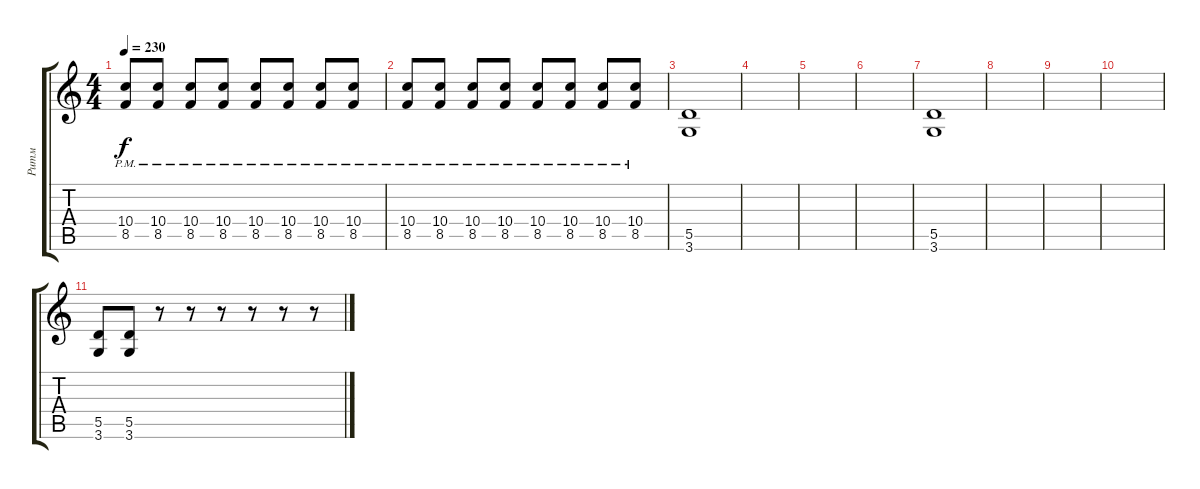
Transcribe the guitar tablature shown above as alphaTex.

\track ("Ритм" "Ритм") {instrument distortionguitar}
\staff {score tabs}
\tuning (E4 B3 G3 D3 A2 E2) {hide}
\ts (4 4)
\tempo 230
\clef g2
\ks c
(10.4{pm} 8.5{pm}).8{dy f} (10.4{pm} 8.5{pm}).8 (10.4{pm} 8.5{pm}).8 (10.4{pm} 8.5{pm}).8 (10.4{pm} 8.5{pm}).8 (10.4{pm} 8.5{pm}).8 (10.4{pm} 8.5{pm}).8 (10.4{pm} 8.5{pm}).8 |
(10.4{pm} 8.5{pm}).8 (10.4{pm} 8.5{pm}).8 (10.4{pm} 8.5{pm}).8 (10.4{pm} 8.5{pm}).8 (10.4{pm} 8.5{pm}).8 (10.4{pm} 8.5{pm}).8 (10.4{pm} 8.5{pm}).8 (10.4{pm} 8.5{pm}).8 |
(5.5 3.6).1 |
|
|
|
(5.5 3.6).1 |
|
|
|
(5.5 3.6).8 (5.5 3.6).8 r.8 r.8 r.8 r.8 r.8 r.8
